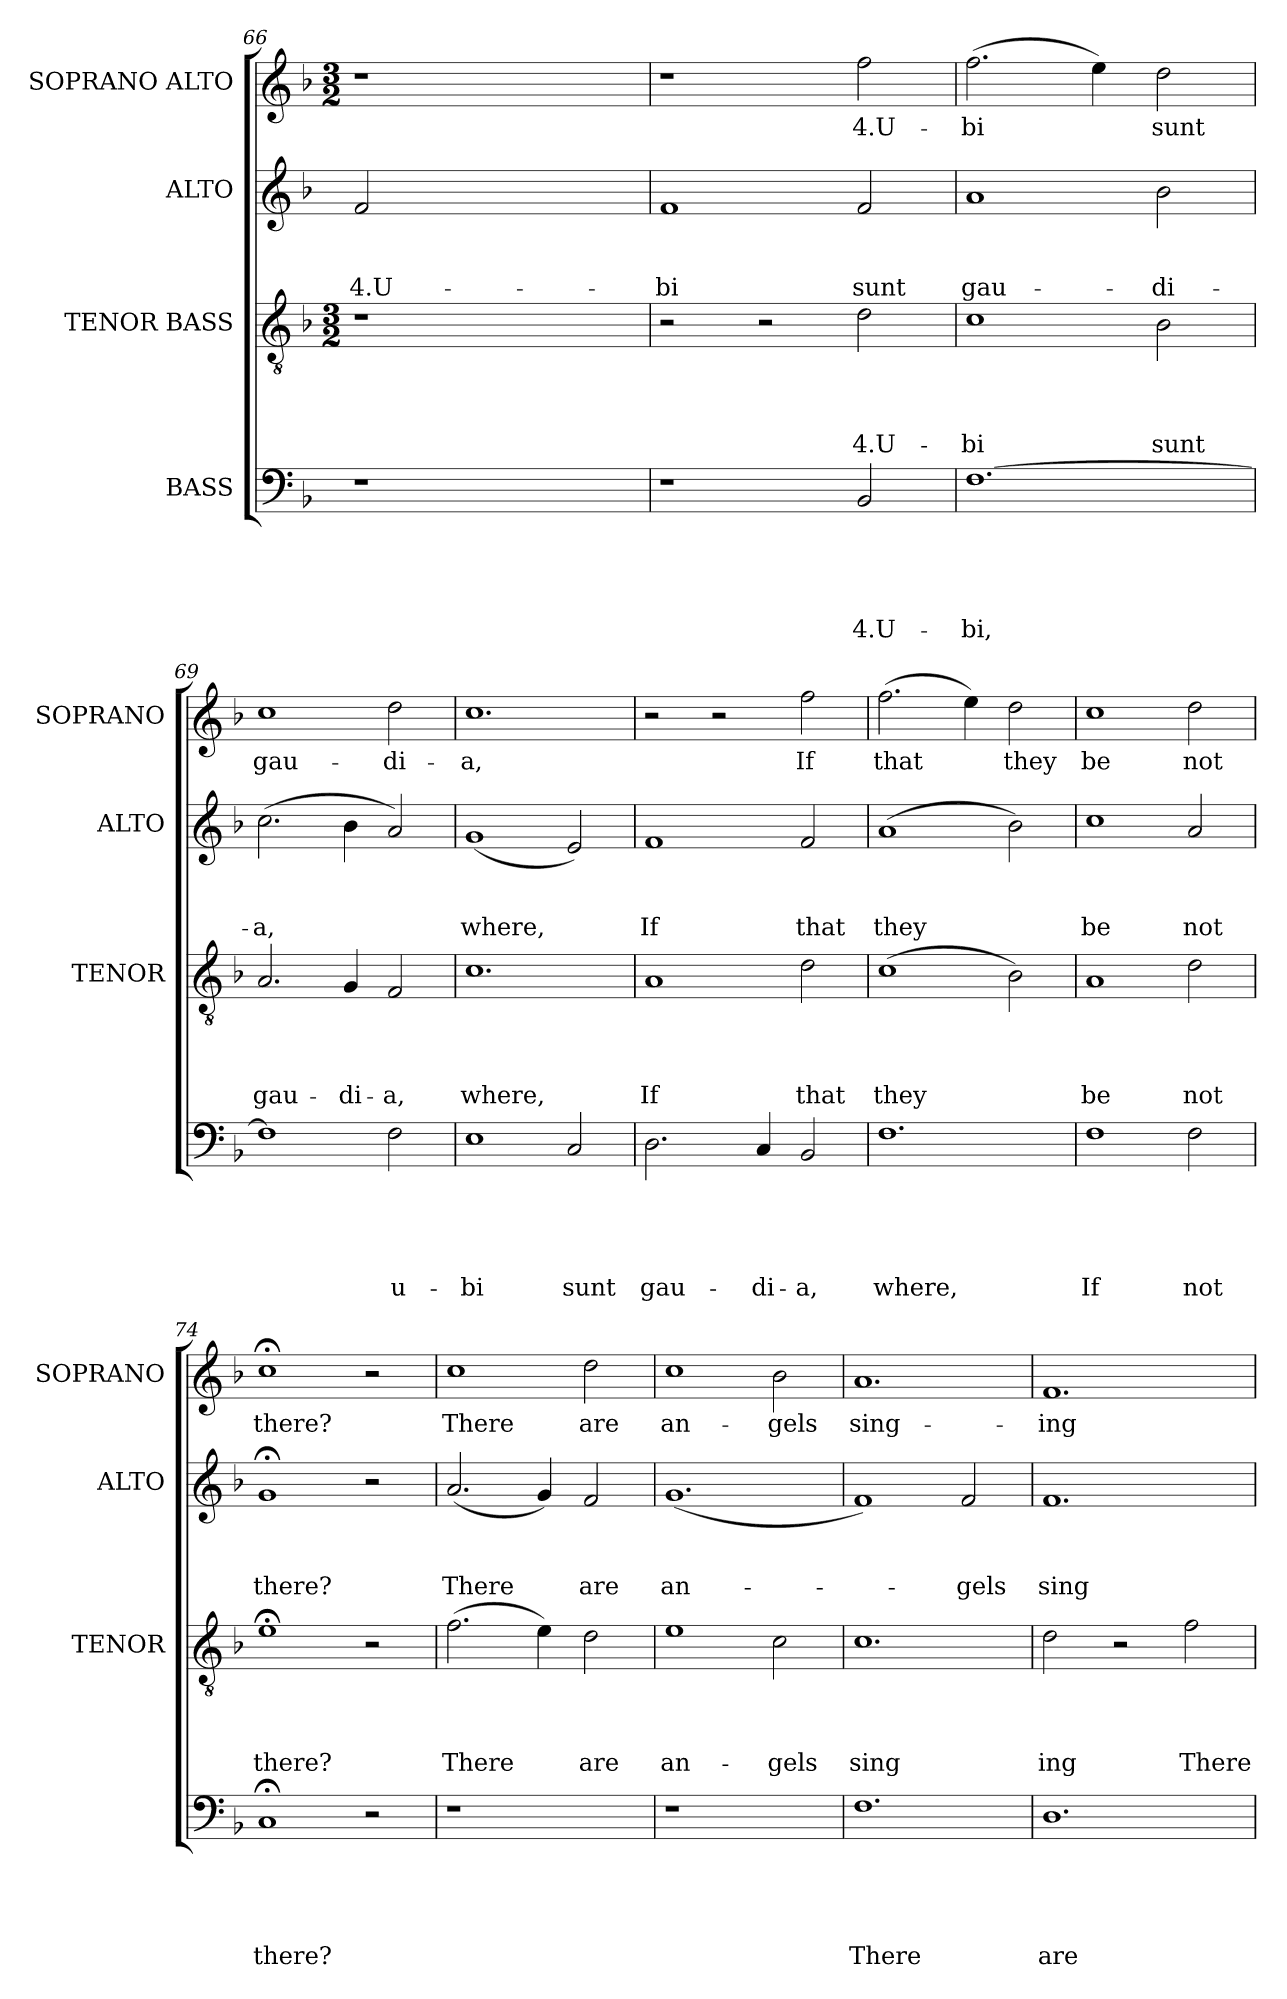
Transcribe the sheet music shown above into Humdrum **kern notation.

**kern	**text	**text	**text	**text	**text	**kern	**text	**text	**text	**text	**kern	**text	**text	**text	**kern	**text
*part4	*part4	*part4	*part4	*part4	*part4	*part3	*part3	*part3	*part3	*part3	*part2	*part2	*part2	*part2	*part1	*part1
*staff4	*staff4	*staff4	*staff4	*staff4	*staff4	*staff3	*staff3	*staff3	*staff3	*staff3	*staff2	*staff2	*staff2	*staff2	*staff1	*staff1
*I"BASS	*	*	*	*	*	*I"TENOR BASS	*	*	*	*	*I"ALTO	*	*	*	*I"SOPRANO ALTO	*
*	*	*	*	*	*	*I'TENOR	*	*	*	*	*I'ALTO	*	*	*	*I'SOPRANO	*
!!LO:LB:g=z
*clefF4	*	*	*	*	*	*clefGv2	*	*	*	*	*clefG2	*	*	*	*clefG2	*
*k[b-]	*	*	*	*	*	*k[b-]	*	*	*	*	*k[b-]	*	*	*	*k[b-]	*
*F:	*	*	*	*	*	*F:	*	*	*	*	*F:	*	*	*	*F:	*
*	*	*	*	*	*	*M3/2	*	*	*	*	*	*	*	*	*M3/2	*
=66	=66	=66	=66	=66	=66	=66	=66	=66	=66	=66	=66	=66	=66	=66	=66	=66
!LO:N:vis=1	!	!	!	!	!	!LO:N:vis=1	!	!	!	!	!	!	!	!LO:LY:b:rj	!LO:N:vis=1	!
1r	.	.	.	.	.	1.r	.	.	.	.	2f/	.	.	4.U-	1.r	.
.	.	.	.	.	.	.	.	.	.	.	1ryy	.	.	.	.	.
2ryy	.	.	.	.	.	.	.	.	.	.	.	.	.	.	.	.
=67	=67	=67	=67	=67	=67	=67	=67	=67	=67	=67	=67	=67	=67	=67	=67	=67
!	!	!	!	!	!	!	!	!	!	!	!	!	!	!LO:LY:b	!	!
1r	.	.	.	.	.	2r	.	.	.	.	1f	.	.	-bi	1r	.
.	.	.	.	.	.	2r	.	.	.	.	.	.	.	.	.	.
!	!	!	!	!	!LO:LY:b:rj	!	!	!	!	!LO:LY:b:rj	!	!	!	!LO:LY:b	!	!LO:LY:b:rj
2BB-/	.	.	.	.	4.U-	2d\	.	.	.	4.U-	2f/	.	.	sunt	2ff\	4.U-
=68	=68	=68	=68	=68	=68	=68	=68	=68	=68	=68	=68	=68	=68	=68	=68	=68
!	!	!	!	!	!LO:LY:b	!	!	!	!	!LO:LY:b	!	!	!	!LO:LY:b	!	!LO:LY:b
[>1.F	.	.	.	.	-bi,	1c	.	.	.	-bi	1a	.	.	gau-	(>2.ff\	-bi
.	.	.	.	.	.	.	.	.	.	.	.	.	.	.	4ee\)	.
!	!	!	!	!	!	!	!	!	!	!LO:LY:b	!	!	!	!LO:LY:b	!	!LO:LY:b
.	.	.	.	.	.	2B-\	.	.	.	sunt	2b-\	.	.	-di-	2dd\	sunt
=69	=69	=69	=69	=69	=69	=69	=69	=69	=69	=69	=69	=69	=69	=69	=69	=69
!	!	!	!	!	!	!	!	!	!	!LO:LY:b	!	!	!	!LO:LY:b	!	!LO:LY:b
1F]	.	.	.	.	.	2.A/	.	.	.	gau-	(>2.cc\	.	.	-a,	1cc	gau-
!	!	!	!	!	!	!	!	!	!	!LO:LY:b	!	!	!	!	!	!
.	.	.	.	.	.	4G/	.	.	.	-di-	4b-\	.	.	.	.	.
!	!	!	!	!	!LO:LY:b	!	!	!	!	!LO:LY:b	!	!	!	!	!	!LO:LY:b
2F\	.	.	.	.	u-	2F/	.	.	.	-a,	2a/)	.	.	.	2dd\	-di-
=70	=70	=70	=70	=70	=70	=70	=70	=70	=70	=70	=70	=70	=70	=70	=70	=70
!	!	!	!	!	!LO:LY:b	!	!	!	!	!LO:LY:b	!	!	!	!LO:LY:b	!	!LO:LY:b
1E	.	.	.	.	-bi	1.c	.	.	.	where,	(<1g	.	.	where,	1.cc	-a,
!	!	!	!	!	!LO:LY:b	!	!	!	!	!	!	!	!	!	!	!
2C/	.	.	.	.	sunt	.	.	.	.	.	2e/)	.	.	.	.	.
=71	=71	=71	=71	=71	=71	=71	=71	=71	=71	=71	=71	=71	=71	=71	=71	=71
!	!	!	!	!	!LO:LY:b	!	!	!	!	!LO:LY:b	!	!	!	!LO:LY:b	!	!
2.D\	.	.	.	.	gau-	1A	.	.	.	If	1f	.	.	If	2r	.
.	.	.	.	.	.	.	.	.	.	.	.	.	.	.	2r	.
!	!	!	!	!	!LO:LY:b	!	!	!	!	!	!	!	!	!	!	!
4C/	.	.	.	.	-di-	.	.	.	.	.	.	.	.	.	.	.
!	!	!	!	!	!LO:LY:b	!	!	!	!	!LO:LY:b	!	!	!	!LO:LY:b	!	!LO:LY:b
2BB-/	.	.	.	.	-a,	2d\	.	.	.	that	2f/	.	.	that	2ff\	If
=72	=72	=72	=72	=72	=72	=72	=72	=72	=72	=72	=72	=72	=72	=72	=72	=72
!	!	!	!	!	!LO:LY:b	!	!	!	!	!LO:LY:b	!	!	!	!LO:LY:b	!	!LO:LY:b
1.F	.	.	.	.	where,	(>1c	.	.	.	they	(>1a	.	.	they	(>2.ff\	that
.	.	.	.	.	.	.	.	.	.	.	.	.	.	.	4ee\)	.
!	!	!	!	!	!	!	!	!	!	!	!	!	!	!	!	!LO:LY:b
.	.	.	.	.	.	2B-\)	.	.	.	.	2b-\)	.	.	.	2dd\	they
!!LO:LB:g=z
=73	=73	=73	=73	=73	=73	=73	=73	=73	=73	=73	=73	=73	=73	=73	=73	=73
!	!	!	!	!	!LO:LY:b	!	!	!	!	!LO:LY:b	!	!	!	!LO:LY:b	!	!LO:LY:b
1F	.	.	.	.	If	1A	.	.	.	be	1cc	.	.	be	1cc	be
!	!	!	!	!	!LO:LY:b	!	!	!	!	!LO:LY:b	!	!	!	!LO:LY:b	!	!LO:LY:b
2F\	.	.	.	.	not	2d\	.	.	.	not	2a/	.	.	not	2dd\	not
=74	=74	=74	=74	=74	=74	=74	=74	=74	=74	=74	=74	=74	=74	=74	=74	=74
!	!	!	!	!	!LO:LY:b	!	!	!	!	!LO:LY:b	!	!	!	!LO:LY:b	!	!LO:LY:b
1C;	.	.	.	.	there?	1e;<	.	.	.	there?	1g;	.	.	there?	1cc;<	there?
2r	.	.	.	.	.	2r	.	.	.	.	2r	.	.	.	2r	.
=75	=75	=75	=75	=75	=75	=75	=75	=75	=75	=75	=75	=75	=75	=75	=75	=75
!LO:N:vis=1	!	!	!	!	!	!	!	!	!	!LO:LY:b	!	!	!	!LO:LY:b	!	!LO:LY:b
1r	.	.	.	.	.	(>2.f\	.	.	.	There	(<2.a/	.	.	There	1cc	There
.	.	.	.	.	.	4e\)	.	.	.	.	4g/)	.	.	.	.	.
!	!	!	!	!	!	!	!	!	!	!LO:LY:b	!	!	!	!LO:LY:b	!	!LO:LY:b
2ryy	.	.	.	.	.	2d\	.	.	.	are	2f/	.	.	are	2dd\	are
=76	=76	=76	=76	=76	=76	=76	=76	=76	=76	=76	=76	=76	=76	=76	=76	=76
!LO:N:vis=1	!	!	!	!	!	!	!	!	!	!LO:LY:b	!	!	!	!LO:LY:b	!	!LO:LY:b
1r	.	.	.	.	.	1e	.	.	.	an-	(<1.g	.	.	an-	1cc	an-
!	!	!	!	!	!	!	!	!	!	!LO:LY:b	!	!	!	!	!	!LO:LY:b
2ryy	.	.	.	.	.	2c\	.	.	.	-gels	.	.	.	.	2b-\	-gels
=77	=77	=77	=77	=77	=77	=77	=77	=77	=77	=77	=77	=77	=77	=77	=77	=77
!	!	!	!	!	!LO:LY:b	!	!	!	!	!LO:LY:b	!	!	!	!	!	!LO:LY:b
1.F	.	.	.	.	There	1.c	.	.	.	sing	1f)	.	.	.	1.a	sing-
!	!	!	!	!	!	!	!	!	!	!	!	!	!	!LO:LY:b	!	!
.	.	.	.	.	.	.	.	.	.	.	2f/	.	.	-gels	.	.
=78	=78	=78	=78	=78	=78	=78	=78	=78	=78	=78	=78	=78	=78	=78	=78	=78
!	!	!	!	!	!LO:LY:b	!	!	!	!	!LO:LY:b	!	!	!	!LO:LY:b	!	!LO:LY:b
1.D	.	.	.	.	are	2d\	.	.	.	ing	1.f	.	.	sing-	1.f	-ing
.	.	.	.	.	.	2r	.	.	.	.	.	.	.	.	.	.
!	!	!	!	!	!	!	!	!	!	!LO:LY:b	!	!	!	!	!	!
.	.	.	.	.	.	[>2f\	.	.	.	There	.	.	.	.	.	.
=	=	=	=	=	=	=	=	=	=	=	=	=	=	=	=	=
*-	*-	*-	*-	*-	*-	*-	*-	*-	*-	*-	*-	*-	*-	*-	*-	*-
